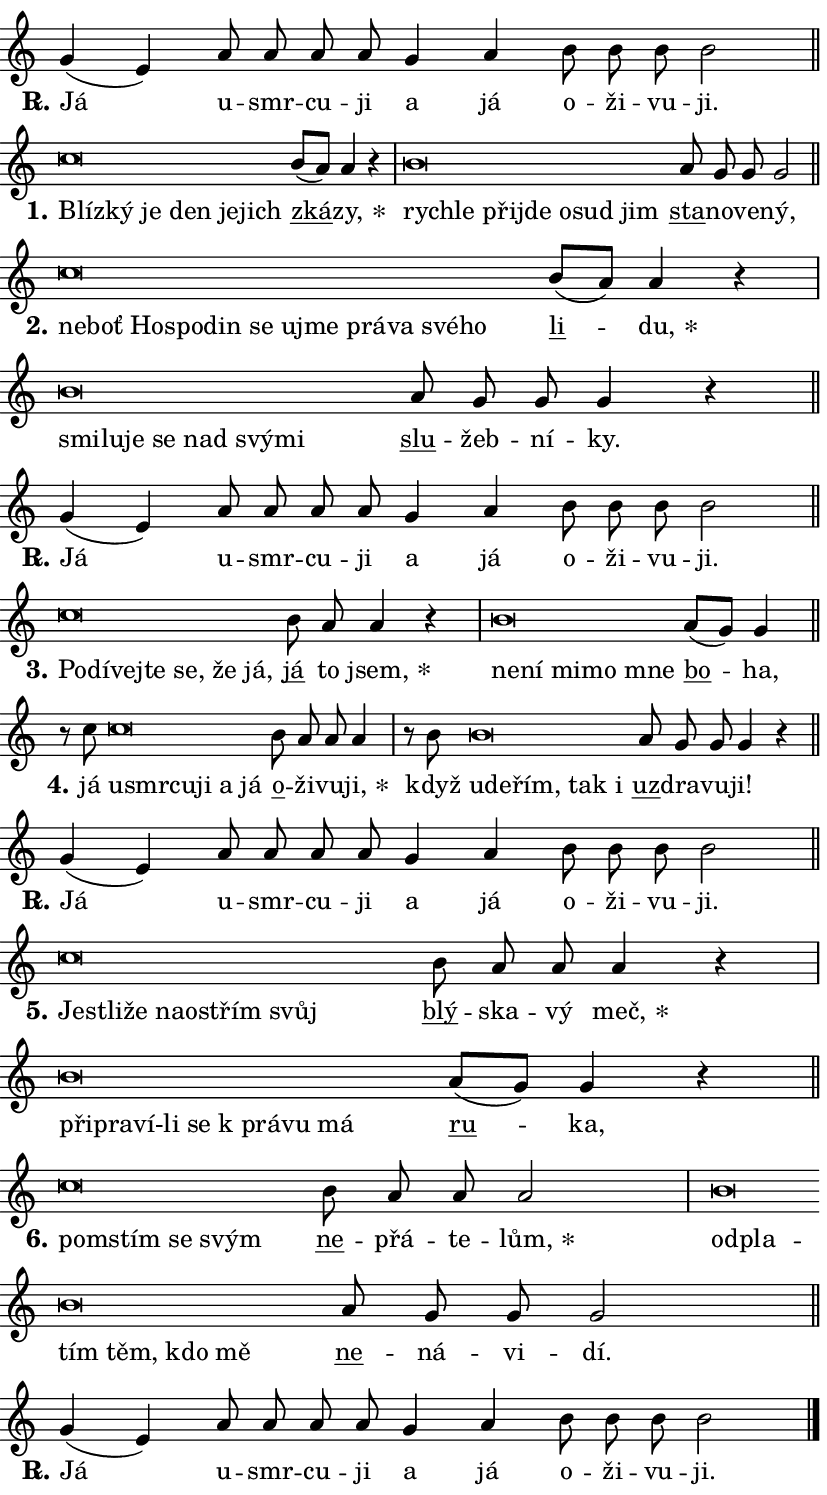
\version "2.24.0"
\header { tagline = "" }
\paper {
  indent = 0\cm
  top-margin = 0\cm
  right-margin = 0.13\cm % to fit lyric hyphens
  bottom-margin = 0\cm
  left-margin = 0\cm
  paper-width = 14\cm
  page-breaking = #ly:one-page-breaking
  system-system-spacing.basic-distance = #11
  score-system-spacing.basic-distance = #11
  ragged-last = ##f
}


%% Author: Thomas Morley
%% https://lists.gnu.org/archive/html/lilypond-user/2020-05/msg00002.html
#(define (line-position grob)
"Returns position of @var[grob} in current system:
   @code{'start}, if at first time-step
   @code{'end}, if at last time-step
   @code{'middle} otherwise
"
  (let* ((col (ly:item-get-column grob))
         (ln (ly:grob-object col 'left-neighbor))
         (rn (ly:grob-object col 'right-neighbor))
         (col-to-check-left (if (ly:grob? ln) ln col))
         (col-to-check-right (if (ly:grob? rn) rn col))
         (break-dir-left
           (and
             (ly:grob-property col-to-check-left 'non-musical #f)
             (ly:item-break-dir col-to-check-left)))
         (break-dir-right
           (and
             (ly:grob-property col-to-check-right 'non-musical #f)
             (ly:item-break-dir col-to-check-right))))
        (cond ((eqv? 1 break-dir-left) 'start)
              ((eqv? -1 break-dir-right) 'end)
              (else 'middle))))

#(define (tranparent-at-line-position vctor)
  (lambda (grob)
  "Relying on @code{line-position} select the relevant enry from @var{vctor}.
Used to determine transparency,"
    (case (line-position grob)
      ((end) (not (vector-ref vctor 0)))
      ((middle) (not (vector-ref vctor 1)))
      ((start) (not (vector-ref vctor 2))))))

noteHeadBreakVisibility =
#(define-music-function (break-visibility)(vector?)
"Makes @code{NoteHead}s transparent relying on @var{break-visibility}"
#{
  \override NoteHead.transparent =
    #(tranparent-at-line-position break-visibility)
#})

#(define delete-ledgers-for-transparent-note-heads
  (lambda (grob)
    "Reads whether a @code{NoteHead} is transparent.
If so this @code{NoteHead} is removed from @code{'note-heads} from
@var{grob}, which is supposed to be @code{LedgerLineSpanner}.
As a result ledgers are not printed for this @code{NoteHead}"
    (let* ((nhds-array (ly:grob-object grob 'note-heads))
           (nhds-list
             (if (ly:grob-array? nhds-array)
                 (ly:grob-array->list nhds-array)
                 '()))
           ;; Relies on the transparent-property being done before
           ;; Staff.LedgerLineSpanner.after-line-breaking is executed.
           ;; This is fragile ...
           (to-keep
             (remove
               (lambda (nhd)
                 (ly:grob-property nhd 'transparent #f))
               nhds-list)))
      ;; TODO find a better method to iterate over grob-arrays, similiar
      ;; to filter/remove etc for lists
      ;; For now rebuilt from scratch
      (set! (ly:grob-object grob 'note-heads)  '())
      (for-each
        (lambda (nhd)
          (ly:pointer-group-interface::add-grob grob 'note-heads nhd))
        to-keep))))

squashNotes = {
  \override NoteHead.X-extent = #'(-0.2 . 0.2)
  \override NoteHead.Y-extent = #'(-0.75 . 0)
  \override NoteHead.stencil =
    #(lambda (grob)
       (let ((pos (ly:grob-property grob 'staff-position)))
         (begin
           (if (< pos -7) (display "ERROR: Lower brevis then expected\n") (display ""))
           (if (<= pos -6) ly:text-interface::print ly:note-head::print))))
}
unSquashNotes = {
  \revert NoteHead.X-extent
  \revert NoteHead.Y-extent
  \revert NoteHead.stencil
}

hideNotes = \noteHeadBreakVisibility #begin-of-line-visible
unHideNotes = \noteHeadBreakVisibility #all-visible

% work-around for resetting accidentals
% https://lilypond.org/doc/v2.23/Documentation/notation/displaying-rhythms#unmetered-music
cadenzaMeasure = {
  \cadenzaOff
  \partial 1024 s1024
  \cadenzaOn
}

#(define-markup-command (accent layout props text) (markup?)
  "Underline accented syllable"
  (interpret-markup layout props
    #{\markup \override #'(offset . 4.3) \underline { #text }#}))

responsum = \markup \concat {
  "R" \hspace #-1.05 \path #0.1 #'((moveto 0 0.07) (lineto 0.9 0.8)) \hspace #0.05 "."
}

spaceSize = #0.6828661417322834 % exact space size for TeX Gyre Schola

\layout {
  \context {
    \Staff
    \remove "Time_signature_engraver"
    \override LedgerLineSpanner.after-line-breaking = #delete-ledgers-for-transparent-note-heads
  }
  \context {
    \Lyrics {
      \override LyricSpace.minimum-distance = \spaceSize
      \override LyricText.font-name = #"TeX Gyre Schola"
      \override LyricText.font-size = 1
      \override StanzaNumber.font-name = #"TeX Gyre Schola Bold"
      \override StanzaNumber.font-size = 1
    }
  }
  \context {
    \Score 
    \override NoteHead.text =
      #(lambda (grob) 
        (let ((pos (ly:grob-property grob 'staff-position)))
          #{\markup {
            \combine
              \halign #-0.55 \raise #(if (= pos -6) 0 0.5) \override #'(thickness . 2) \draw-line #'(3.2 . 0)
              \musicglyph "noteheads.sM1"
          }#}))
  }
}

% magnetic-lyrics.ily
%
%   written by
%     Jean Abou Samra <jean@abou-samra.fr>
%     Werner Lemberg <wl@gnu.org>
%
%   adapted by
%     Jiri Hon <jiri.hon@gmail.com>
%
% Version 2022-Apr-15

% https://www.mail-archive.com/lilypond-user@gnu.org/msg149350.html

#(define (Left_hyphen_pointer_engraver context)
   "Collect syllable-hyphen-syllable occurrences in lyrics and store
them in properties.  This engraver only looks to the left.  For
example, if the lyrics input is @code{foo -- bar}, it does the
following.

@itemize @bullet
@item
Set the @code{text} property of the @code{LyricHyphen} grob between
@q{foo} and @q{bar} to @code{foo}.

@item
Set the @code{left-hyphen} property of the @code{LyricText} grob with
text @q{foo} to the @code{LyricHyphen} grob between @q{foo} and
@q{bar}.
@end itemize

Use this auxiliary engraver in combination with the
@code{lyric-@/text::@/apply-@/magnetic-@/offset!} hook."
   (let ((hyphen #f)
         (text #f))
     (make-engraver
      (acknowledgers
       ((lyric-syllable-interface engraver grob source-engraver)
        (set! text grob)))
      (end-acknowledgers
       ((lyric-hyphen-interface engraver grob source-engraver)
        ;(when (not (grob::has-interface grob 'lyric-space-interface))
          (set! hyphen grob)));)
      ((stop-translation-timestep engraver)
       (when (and text hyphen)
         (ly:grob-set-object! text 'left-hyphen hyphen))
       (set! text #f)
       (set! hyphen #f)))))

#(define (lyric-text::apply-magnetic-offset! grob)
   "If the space between two syllables is less than the value in
property @code{LyricText@/.details@/.squash-threshold}, move the right
syllable to the left so that it gets concatenated with the left
syllable.

Use this function as a hook for
@code{LyricText@/.after-@/line-@/breaking} if the
@code{Left_@/hyphen_@/pointer_@/engraver} is active."
   (let ((hyphen (ly:grob-object grob 'left-hyphen #f)))
     (when hyphen
       (let ((left-text (ly:spanner-bound hyphen LEFT)))
         (when (grob::has-interface left-text 'lyric-syllable-interface)
           (let* ((common (ly:grob-common-refpoint grob left-text X))
                  (this-x-ext (ly:grob-extent grob common X))
                  (left-x-ext
                   (begin
                     ;; Trigger magnetism for left-text.
                     (ly:grob-property left-text 'after-line-breaking)
                     (ly:grob-extent left-text common X)))
                  ;; `delta` is the gap width between two syllables.
                  (delta (- (interval-start this-x-ext)
                            (interval-end left-x-ext)))
                  (details (ly:grob-property grob 'details))
                  (threshold (assoc-get 'squash-threshold details 0.2)))
             (when (< delta threshold)
               (let* (;; We have to manipulate the input text so that
                      ;; ligatures crossing syllable boundaries are not
                      ;; disabled.  For languages based on the Latin
                      ;; script this is essentially a beautification.
                      ;; However, for non-Western scripts it can be a
                      ;; necessity.
                      (lt (ly:grob-property left-text 'text))
                      (rt (ly:grob-property grob 'text))
                      (is-space (grob::has-interface hyphen 'lyric-space-interface))
                      (space (if is-space " " ""))
                      (extra-delta (if is-space spaceSize 0))
                      ;; Append new syllable.
                      (ltrt-space (if (and (string? lt) (string? rt))
                                (string-append lt space rt)
                                (make-concat-markup (list lt space rt))))
                      ;; Right-align `ltrt` to the right side.
                      (ltrt-space-markup (grob-interpret-markup
                               grob
                               (make-translate-markup
                                (cons (interval-length this-x-ext) 0)
                                (make-right-align-markup ltrt-space)))))
                 (begin
                   ;; Don't print `left-text`.
                   (ly:grob-set-property! left-text 'stencil #f)
                   ;; Set text and stencil (which holds all collected
                   ;; syllables so far) and shift it to the left.
                   (ly:grob-set-property! grob 'text ltrt-space)
                   (ly:grob-set-property! grob 'stencil ltrt-space-markup)
                   (ly:grob-translate-axis! grob (- (- delta extra-delta)) X))))))))))


#(define (lyric-hyphen::displace-bounds-first grob)
   ;; Make very sure this callback isn't triggered too early.
   (let ((left (ly:spanner-bound grob LEFT))
         (right (ly:spanner-bound grob RIGHT)))
     (ly:grob-property left 'after-line-breaking)
     (ly:grob-property right 'after-line-breaking)
     (ly:lyric-hyphen::print grob)))

squashThreshold = #0.4

\layout {
  \context {
    \Lyrics
    \consists #Left_hyphen_pointer_engraver
    \override LyricText.after-line-breaking =
      #lyric-text::apply-magnetic-offset!
    \override LyricHyphen.stencil = #lyric-hyphen::displace-bounds-first
    \override LyricText.details.squash-threshold = \squashThreshold
    \override LyricHyphen.minimum-distance = 0
    \override LyricHyphen.minimum-length = \squashThreshold
  }
}

squashText = \override LyricText.details.squash-threshold = 9999
unSquashText = \override LyricText.details.squash-threshold = \squashThreshold

leftText = \override LyricText.self-alignment-X = #LEFT
unLeftText = \revert LyricText.self-alignment-X

starOffset = #(lambda (grob) 
                (let ((x_offset (ly:self-alignment-interface::aligned-on-x-parent grob)))
                  (if (= x_offset 0) 0 (+ x_offset 1.2))))

star = #(define-music-function (syllable)(string?)
"Append star separator at the end of a syllable"
#{
  \once \override LyricText.X-offset = #starOffset
  \lyricmode { \markup {
    #syllable
    \override #'((font-name . "TeX Gyre Schola Bold")) \hspace #0.2 \lower #0.65 \larger "*"
  } }
#})

starAccent = #(define-music-function (syllable)(string?)
"Append star separator at the end of a syllable and make accent"
#{
  \once \override LyricText.X-offset = #starOffset
  \lyricmode { \markup {
    \accent #syllable
    \override #'((font-name . "TeX Gyre Schola Bold")) \hspace #0.2 \lower #0.65 \larger "*"
  } }
#})

breath = #(define-music-function (syllable)(string?)
"Append breathing indicator at the end of a syllable"
#{
  \lyricmode { \markup { #syllable "+" } }
#})

optionalBreath = #(define-music-function (syllable)(string?)
"Append optional breathing indicator at the end of a syllable"
#{
  \lyricmode { \markup { #syllable "(+)" } }
#})


\score {
    <<
        \new Voice = "melody" { \cadenzaOn \key c \major \relative { g'4( e) a8 a a a \bar "" g4 a \bar "" b8 b b b2 \cadenzaMeasure \bar "||" \break } }
        \new Lyrics \lyricsto "melody" { \lyricmode { \set stanza = \responsum
Já u -- smr -- cu -- ji a já o -- ži -- vu -- ji. } }
    >>
    \layout {}
}

\score {
    <<
        \new Voice = "melody" { \cadenzaOn \key c \major \relative { \squashNotes c''\breve*1/16 \hideNotes \breve*1/16 \bar "" \breve*1/16 \bar "" \breve*1/16 \bar "" \breve*1/16 \breve*1/16 \bar "" \unHideNotes \unSquashNotes \bar "" b8[( a)] a4 r \cadenzaMeasure \bar "|" \squashNotes b\breve*1/16 \hideNotes \breve*1/16 \bar "" \breve*1/16 \bar "" \breve*1/16 \bar "" \breve*1/16 \bar "" \breve*1/16 \breve*1/16 \bar "" \unHideNotes \unSquashNotes \bar "" a8 g g g2 \cadenzaMeasure \bar "||" \break } }
        \new Lyrics \lyricsto "melody" { \lyricmode { \set stanza = "1."
\leftText Blíz -- \squashText ký je den je -- jich \unLeftText \unSquashText \markup \accent zká -- \star zy, \leftText rych -- \squashText le při -- jde o -- sud jim \unLeftText \unSquashText \markup \accent sta -- no -- ve -- ný, } }
    >>
    \layout {}
}

\score {
    <<
        \new Voice = "melody" { \cadenzaOn \key c \major \relative { \squashNotes c''\breve*1/16 \hideNotes \breve*1/16 \bar "" \breve*1/16 \bar "" \breve*1/16 \bar "" \breve*1/16 \bar "" \breve*1/16 \bar "" \breve*1/16 \bar "" \breve*1/16 \bar "" \breve*1/16 \bar "" \breve*1/16 \bar "" \breve*1/16 \breve*1/16 \bar "" \unHideNotes \unSquashNotes \bar "" b8[( a)] a4 r \cadenzaMeasure \bar "|" \squashNotes b\breve*1/16 \hideNotes \breve*1/16 \bar "" \breve*1/16 \bar "" \breve*1/16 \bar "" \breve*1/16 \bar "" \breve*1/16 \breve*1/16 \bar "" \unHideNotes \unSquashNotes \bar "" a8 g g g4 r \cadenzaMeasure \bar "||" \break } }
        \new Lyrics \lyricsto "melody" { \lyricmode { \set stanza = "2."
\leftText ne -- \squashText boť Ho -- spo -- din se u -- jme prá -- va své -- ho \unLeftText \unSquashText \markup \accent li -- \star du, \leftText smi -- \squashText lu -- je se nad svý -- mi \unLeftText \unSquashText \markup \accent slu -- žeb -- ní -- ky. } }
    >>
    \layout {}
}

\score {
    <<
        \new Voice = "melody" { \cadenzaOn \key c \major \relative { g'4( e) a8 a a a \bar "" g4 a \bar "" b8 b b b2 \cadenzaMeasure \bar "||" \break } }
        \new Lyrics \lyricsto "melody" { \lyricmode { \set stanza = \responsum
Já u -- smr -- cu -- ji a já o -- ži -- vu -- ji. } }
    >>
    \layout {}
}

\score {
    <<
        \new Voice = "melody" { \cadenzaOn \key c \major \relative { \squashNotes c''\breve*1/16 \hideNotes \breve*1/16 \bar "" \breve*1/16 \bar "" \breve*1/16 \bar "" \breve*1/16 \bar "" \breve*1/16 \breve*1/16 \bar "" \unHideNotes \unSquashNotes \bar "" b8 a a4 r \cadenzaMeasure \bar "|" \squashNotes b\breve*1/16 \hideNotes \breve*1/16 \bar "" \breve*1/16 \bar "" \breve*1/16 \breve*1/16 \bar "" \unHideNotes \unSquashNotes \bar "" a8[( g)] g4 \cadenzaMeasure \bar "||" \break } }
        \new Lyrics \lyricsto "melody" { \lyricmode { \set stanza = "3."
\leftText Po -- \squashText dí -- vej -- te se, že já, \unLeftText \unSquashText \markup \accent já to \star jsem, \leftText ne -- \squashText ní mi -- mo mne \unLeftText \unSquashText \markup \accent bo -- ha, } }
    >>
    \layout {}
}

\score {
    <<
        \new Voice = "melody" { \cadenzaOn \key c \major \relative { r8 c''8 \squashNotes c\breve*1/16 \hideNotes \breve*1/16 \bar "" \breve*1/16 \bar "" \breve*1/16 \bar "" \breve*1/16 \breve*1/16 \bar "" \unHideNotes \unSquashNotes \bar "" b8 a a a4 \cadenzaMeasure \bar "|" r8 b8 \squashNotes b\breve*1/16 \hideNotes \breve*1/16 \bar "" \breve*1/16 \bar "" \breve*1/16 \breve*1/16 \bar "" \unHideNotes \unSquashNotes \bar "" a8 g g g4 r \cadenzaMeasure \bar "||" \break } }
        \new Lyrics \lyricsto "melody" { \lyricmode { \set stanza = "4."
já \leftText u -- \squashText smr -- cu -- ji a já \unLeftText \unSquashText \markup \accent o -- ži -- vu -- \star ji, když \leftText u -- \squashText de -- řím, tak i \unLeftText \unSquashText \markup \accent uz -- dra -- vu -- ji! } }
    >>
    \layout {}
}

\score {
    <<
        \new Voice = "melody" { \cadenzaOn \key c \major \relative { g'4( e) a8 a a a \bar "" g4 a \bar "" b8 b b b2 \cadenzaMeasure \bar "||" \break } }
        \new Lyrics \lyricsto "melody" { \lyricmode { \set stanza = \responsum
Já u -- smr -- cu -- ji a já o -- ži -- vu -- ji. } }
    >>
    \layout {}
}

\score {
    <<
        \new Voice = "melody" { \cadenzaOn \key c \major \relative { \squashNotes c''\breve*1/16 \hideNotes \breve*1/16 \bar "" \breve*1/16 \bar "" \breve*1/16 \bar "" \breve*1/16 \bar "" \breve*1/16 \breve*1/16 \bar "" \unHideNotes \unSquashNotes \bar "" b8 a a a4 r \cadenzaMeasure \bar "|" \squashNotes b\breve*1/16 \hideNotes \breve*1/16 \bar "" \breve*1/16 \bar "" \breve*1/16 \bar "" \breve*1/16 \bar "" \breve*1/16 \breve*1/16 \bar "" \unHideNotes \unSquashNotes \bar "" a8[( g)] g4 r \cadenzaMeasure \bar "||" \break } }
        \new Lyrics \lyricsto "melody" { \lyricmode { \set stanza = "5."
\leftText Je -- \squashText stli -- že na -- o -- střím svůj \unLeftText \unSquashText \markup \accent blý -- ska -- vý \star meč, \leftText při -- \squashText pra -- ví-li se "k prá" -- vu má \unLeftText \unSquashText \markup \accent ru -- ka, } }
    >>
    \layout {}
}

\score {
    <<
        \new Voice = "melody" { \cadenzaOn \key c \major \relative { \squashNotes c''\breve*1/16 \hideNotes \breve*1/16 \bar "" \breve*1/16 \breve*1/16 \bar "" \unHideNotes \unSquashNotes \bar "" b8 a a a2 \cadenzaMeasure \bar "|" \squashNotes b\breve*1/16 \hideNotes \breve*1/16 \bar "" \breve*1/16 \bar "" \breve*1/16 \bar "" \breve*1/16 \breve*1/16 \bar "" \unHideNotes \unSquashNotes \bar "" a8 g g g2 \cadenzaMeasure \bar "||" \break } }
        \new Lyrics \lyricsto "melody" { \lyricmode { \set stanza = "6."
\leftText po -- \squashText mstím se svým \unLeftText \unSquashText \markup \accent ne -- přá -- te -- \star lům, \leftText od -- \squashText pla -- tím těm, kdo mě \unLeftText \unSquashText \markup \accent ne -- ná -- vi -- dí. } }
    >>
    \layout {}
}

\score {
    <<
        \new Voice = "melody" { \cadenzaOn \key c \major \relative { g'4( e) a8 a a a \bar "" g4 a \bar "" b8 b b b2 \cadenzaMeasure \bar "||" \break } \bar "|." }
        \new Lyrics \lyricsto "melody" { \lyricmode { \set stanza = \responsum
Já u -- smr -- cu -- ji a já o -- ži -- vu -- ji. } }
    >>
    \layout {}
}
